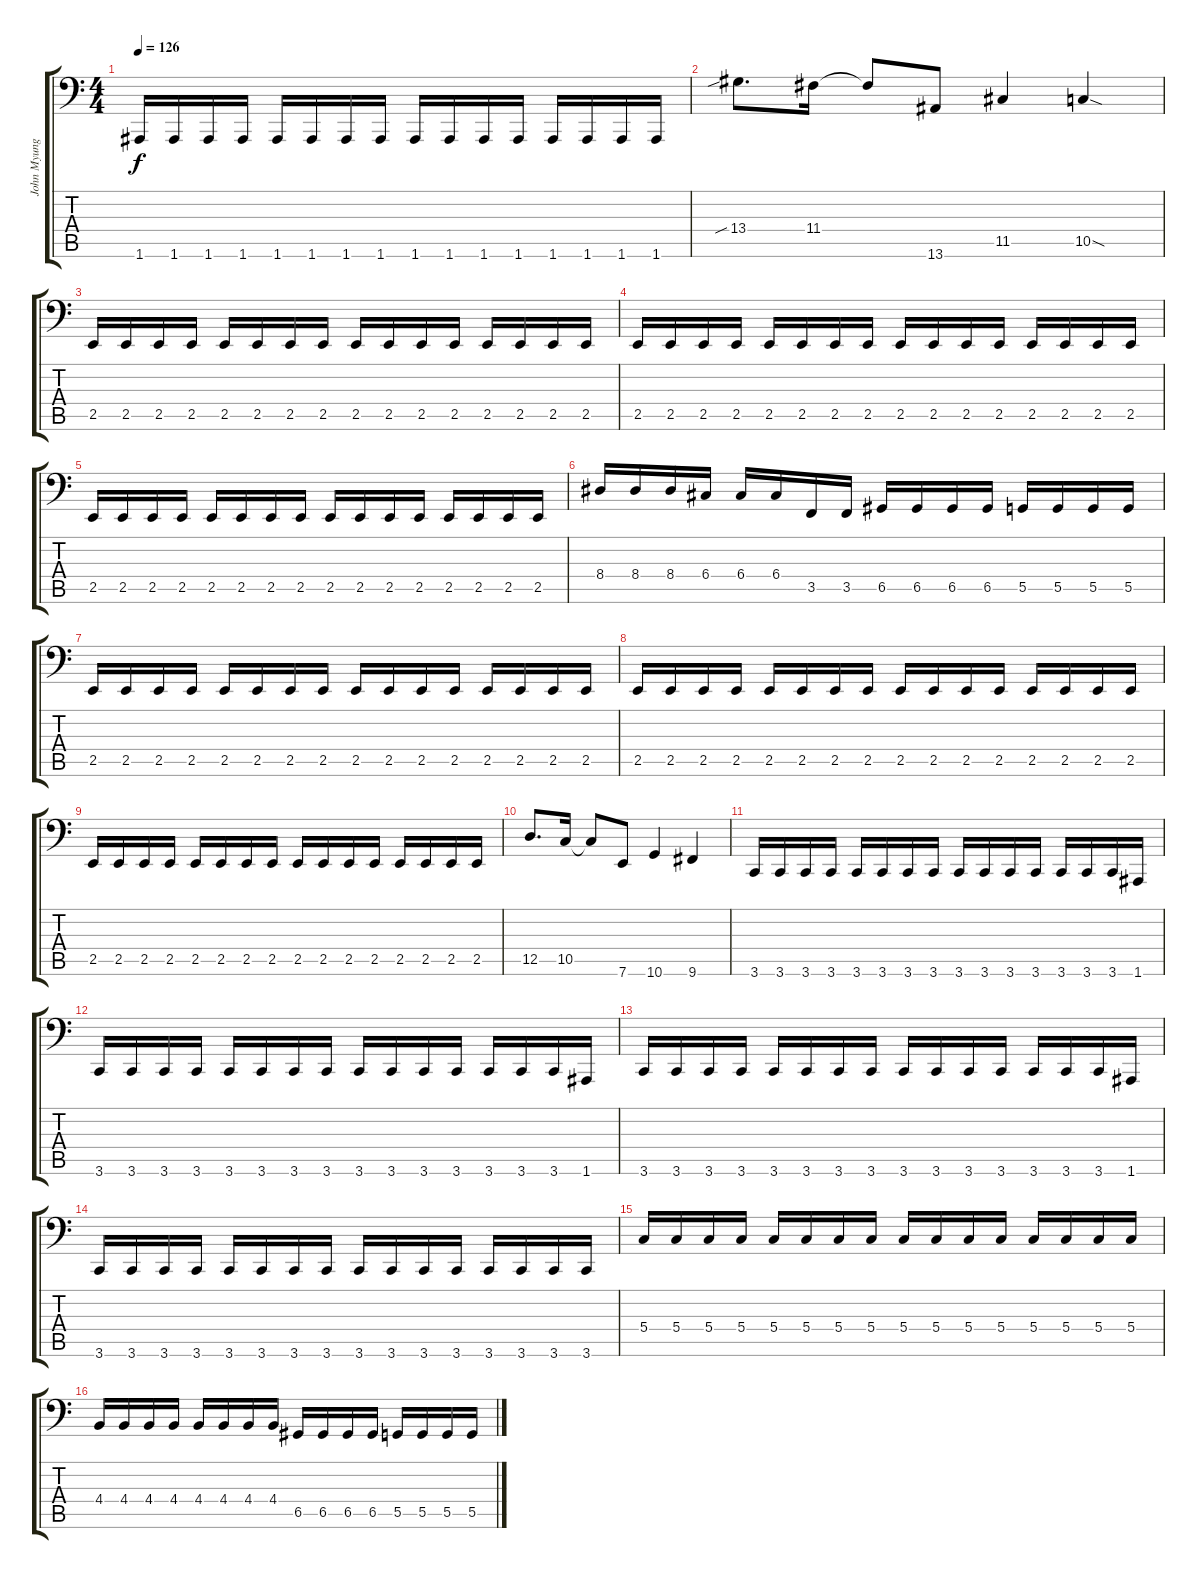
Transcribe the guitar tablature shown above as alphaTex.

\track ("John Myung" "John Myung") {instrument electricbassfinger}
\staff {score tabs}
\tuning (Bb2 F2 C2 G1 D1 A0) {hide}
\ts (4 4)
\tempo 126
\clef f4
\ks c
1.6.16{dy f} 1.6.16 1.6.16 1.6.16 1.6.16 1.6.16 1.6.16 1.6.16 1.6.16 1.6.16 1.6.16 1.6.16 1.6.16 1.6.16 1.6.16 1.6.16 |
13.4{sib}.8{d} 11.4.16 11.4{t}.8 13.6.8 11.5.4 10.5{sod}.4 |
2.5.16 2.5.16 2.5.16 2.5.16 2.5.16 2.5.16 2.5.16 2.5.16 2.5.16 2.5.16 2.5.16 2.5.16 2.5.16 2.5.16 2.5.16 2.5.16 |
2.5.16 2.5.16 2.5.16 2.5.16 2.5.16 2.5.16 2.5.16 2.5.16 2.5.16 2.5.16 2.5.16 2.5.16 2.5.16 2.5.16 2.5.16 2.5.16 |
2.5.16 2.5.16 2.5.16 2.5.16 2.5.16 2.5.16 2.5.16 2.5.16 2.5.16 2.5.16 2.5.16 2.5.16 2.5.16 2.5.16 2.5.16 2.5.16 |
8.4.16 8.4.16 8.4.16 6.4.16 6.4.16 6.4.16 3.5.16 3.5.16 6.5.16 6.5.16 6.5.16 6.5.16 5.5.16 5.5.16 5.5.16 5.5.16 |
2.5.16 2.5.16 2.5.16 2.5.16 2.5.16 2.5.16 2.5.16 2.5.16 2.5.16 2.5.16 2.5.16 2.5.16 2.5.16 2.5.16 2.5.16 2.5.16 |
2.5.16 2.5.16 2.5.16 2.5.16 2.5.16 2.5.16 2.5.16 2.5.16 2.5.16 2.5.16 2.5.16 2.5.16 2.5.16 2.5.16 2.5.16 2.5.16 |
2.5.16 2.5.16 2.5.16 2.5.16 2.5.16 2.5.16 2.5.16 2.5.16 2.5.16 2.5.16 2.5.16 2.5.16 2.5.16 2.5.16 2.5.16 2.5.16 |
12.5.8{d} 10.5.16 10.5{t}.8 7.6.8 10.6.4 9.6.4 |
3.6.16 3.6.16 3.6.16 3.6.16 3.6.16 3.6.16 3.6.16 3.6.16 3.6.16 3.6.16 3.6.16 3.6.16 3.6.16 3.6.16 3.6.16 1.6.16 |
3.6.16 3.6.16 3.6.16 3.6.16 3.6.16 3.6.16 3.6.16 3.6.16 3.6.16 3.6.16 3.6.16 3.6.16 3.6.16 3.6.16 3.6.16 1.6.16 |
3.6.16 3.6.16 3.6.16 3.6.16 3.6.16 3.6.16 3.6.16 3.6.16 3.6.16 3.6.16 3.6.16 3.6.16 3.6.16 3.6.16 3.6.16 1.6.16 |
3.6.16 3.6.16 3.6.16 3.6.16 3.6.16 3.6.16 3.6.16 3.6.16 3.6.16 3.6.16 3.6.16 3.6.16 3.6.16 3.6.16 3.6.16 3.6.16 |
5.4.16 5.4.16 5.4.16 5.4.16 5.4.16 5.4.16 5.4.16 5.4.16 5.4.16 5.4.16 5.4.16 5.4.16 5.4.16 5.4.16 5.4.16 5.4.16 |
4.4.16 4.4.16 4.4.16 4.4.16 4.4.16 4.4.16 4.4.16 4.4.16 6.5.16 6.5.16 6.5.16 6.5.16 5.5.16 5.5.16 5.5.16 5.5.16
